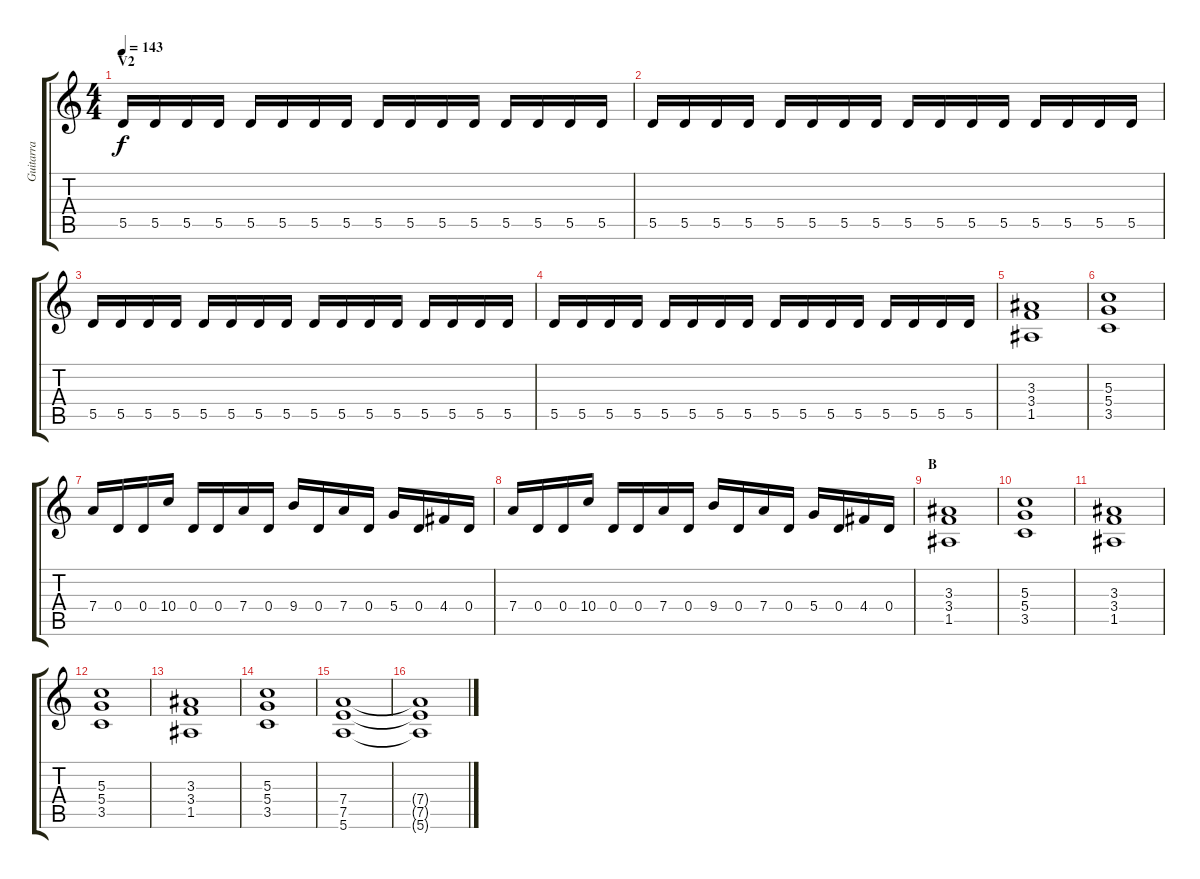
\track ("Guitarra" "Guitarra") {instrument overdrivenguitar}
\staff {score tabs}
\tuning (E4 B3 G3 D3 A2 E2) {hide}
\ts (4 4)
\section ("" "V2")
\tempo 143
\clef g2
\ks c
5.5.16{dy f} 5.5.16 5.5.16 5.5.16 5.5.16 5.5.16 5.5.16 5.5.16 5.5.16 5.5.16 5.5.16 5.5.16 5.5.16 5.5.16 5.5.16 5.5.16 |
5.5.16 5.5.16 5.5.16 5.5.16 5.5.16 5.5.16 5.5.16 5.5.16 5.5.16 5.5.16 5.5.16 5.5.16 5.5.16 5.5.16 5.5.16 5.5.16 |
5.5.16 5.5.16 5.5.16 5.5.16 5.5.16 5.5.16 5.5.16 5.5.16 5.5.16 5.5.16 5.5.16 5.5.16 5.5.16 5.5.16 5.5.16 5.5.16 |
5.5.16 5.5.16 5.5.16 5.5.16 5.5.16 5.5.16 5.5.16 5.5.16 5.5.16 5.5.16 5.5.16 5.5.16 5.5.16 5.5.16 5.5.16 5.5.16 |
(3.3 3.4 1.5).1 |
(5.3 5.4 3.5).1 |
7.4.16 0.4.16 0.4.16 10.4.16 0.4.16 0.4.16 7.4.16 0.4.16 9.4.16 0.4.16 7.4.16 0.4.16 5.4.16 0.4.16 4.4.16 0.4.16 |
7.4.16 0.4.16 0.4.16 10.4.16 0.4.16 0.4.16 7.4.16 0.4.16 9.4.16 0.4.16 7.4.16 0.4.16 5.4.16 0.4.16 4.4.16 0.4.16 |
\section ("" "B")
(3.3 3.4 1.5).1 |
(5.3 5.4 3.5).1 |
(3.3 3.4 1.5).1 |
(5.3 5.4 3.5).1 |
(3.3 3.4 1.5).1 |
(5.3 5.4 3.5).1 |
(7.4 7.5 5.6).1 |
(7.4{t} 7.5{t} 5.6{t}).1
